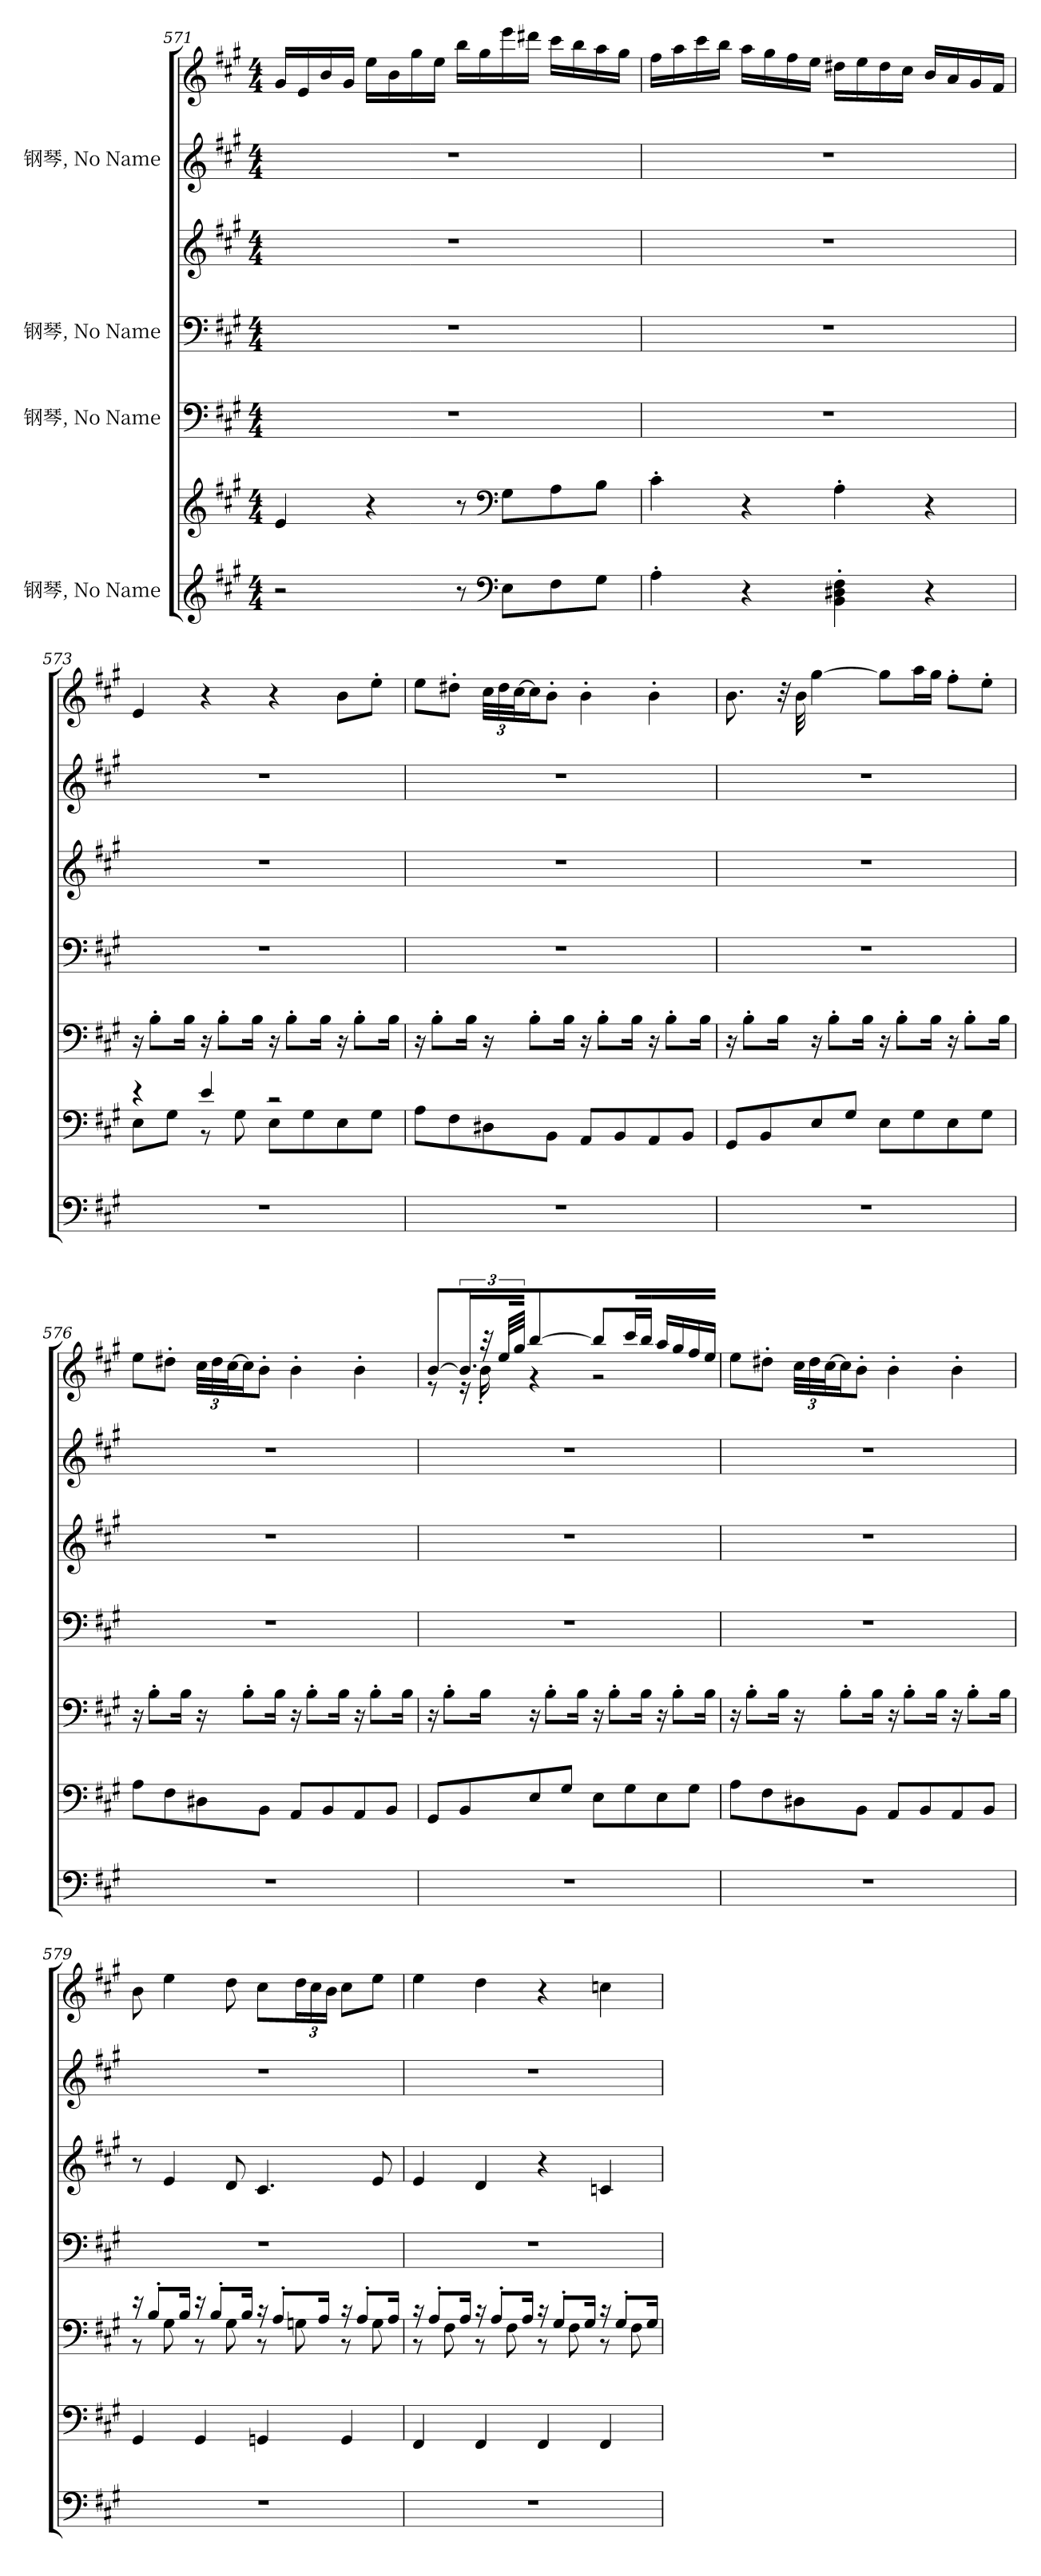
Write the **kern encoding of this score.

**kern	**kern	**kern	**kern	**kern	**kern	**kern
*part4	*part4	*part3	*part2	*part2	*part1	*part1
*staff7	*staff6	*staff5	*staff4	*staff3	*staff2	*staff1
*I"钢琴, No Name	*	*I"钢琴, No Name	*I"钢琴, No Name	*	*I"钢琴, No Name	*
*clefG2	*clefG2	*clefF4	*clefF4	*clefG2	*clefG2	*clefG2
*k[f#c#g#]	*k[f#c#g#]	*k[f#c#g#]	*k[f#c#g#]	*k[f#c#g#]	*k[f#c#g#]	*k[f#c#g#]
*M4/4	*M4/4	*M4/4	*M4/4	*M4/4	*M4/4	*M4/4
=571	=571	=571	=571	=571	=571	=571
2r	4e/	1r	1r	1r	1r	16g#/LL
.	.	.	.	.	.	16e/
.	.	.	.	.	.	16b/
.	.	.	.	.	.	16g#/JJ
.	4r	.	.	.	.	16ee\LL
.	.	.	.	.	.	16b\
.	.	.	.	.	.	16gg#\
.	.	.	.	.	.	16ee\JJ
8r	8r	.	.	.	.	16bb\LL
.	.	.	.	.	.	16gg#\
*clefF4	*clefF4	*	*	*	*	*
8E\L	8G#\L	.	.	.	.	16eee\
.	.	.	.	.	.	16ddd#X\JJ
8F#\	8A\	.	.	.	.	16ccc#\LL
.	.	.	.	.	.	16bb\
8G#\J	8B\J	.	.	.	.	16aa\
.	.	.	.	.	.	16gg#\JJ
!!LO:PB:g=z
=572	=572	=572	=572	=572	=572	=572
4A'\	4c#'\	1r	1r	1r	1r	16ff#\LL
.	.	.	.	.	.	16aa\
.	.	.	.	.	.	16ccc#\
.	.	.	.	.	.	16bb\JJ
4r	4r	.	.	.	.	16aa\LL
.	.	.	.	.	.	16gg#\
.	.	.	.	.	.	16ff#\
.	.	.	.	.	.	16ee\JJ
4BB\' 4D#X\' 4F#\'	4A'\	.	.	.	.	16dd#X\LL
.	.	.	.	.	.	16ee\
.	.	.	.	.	.	16dd#\
.	.	.	.	.	.	16cc#\JJ
4r	4r	.	.	.	.	16b/LL
.	.	.	.	.	.	16a/
.	.	.	.	.	.	16g#/
.	.	.	.	.	.	16f#/JJ
=573	=573	=573	=573	=573	=573	=573
*	*^	*	*	*	*	*
1r	4r	8E\L	16r	1r	1r	1r	4e/
.	.	.	8B'\L	.	.	.	.
.	.	8G#\J	.	.	.	.	.
.	.	.	16B\Jk	.	.	.	.
.	4e/	8r	16r	.	.	.	4r
.	.	.	8B'\L	.	.	.	.
.	.	8G#\	.	.	.	.	.
.	.	.	16B\Jk	.	.	.	.
.	2r	8E\L	16r	.	.	.	4r
.	.	.	8B'\L	.	.	.	.
.	.	8G#\	.	.	.	.	.
.	.	.	16B\Jk	.	.	.	.
.	.	8E\	16r	.	.	.	8b\L
.	.	.	8B'\L	.	.	.	.
.	.	8G#\J	.	.	.	.	8ee'\J
.	.	.	16B\Jk	.	.	.	.
*	*v	*v	*	*	*	*	*
!!LO:PB:g=z
=574	=574	=574	=574	=574	=574	=574
*	*	*	*	*	*	*MM132
1r	8A\L	16r	1r	1r	1r	8ee\L
.	.	8B'\L	.	.	.	.
.	8F#\	.	.	.	.	8dd#X'\J
.	.	16B\Jk	.	.	.	.
*	*	*	*	*	*	*Xbrackettup
.	8D#X\	16r	.	.	.	48cc#\LLL
.	.	.	.	.	.	48dd#\
.	.	.	.	.	.	[48cc#\J
.	.	8B'\L	.	.	.	16cc#\J]
.	8BB\J	.	.	.	.	8b'\J
.	.	16B\Jk	.	.	.	.
.	8AA/L	16r	.	.	.	4b'\
.	.	8B'\L	.	.	.	.
.	8BB/	.	.	.	.	.
.	.	16B\Jk	.	.	.	.
.	8AA/	16r	.	.	.	4b'\
.	.	8B'\L	.	.	.	.
.	8BB/J	.	.	.	.	.
.	.	16B\Jk	.	.	.	.
=575	=575	=575	=575	=575	=575	=575
*	*	*	*	*	*	*MM132
1r	8GG#/L	16r	1r	1r	1r	8.b\
.	.	8B'\L	.	.	.	.
.	8BB/	.	.	.	.	.
*	*	*	*	*	*	*MM130
.	.	16B\Jk	.	.	.	32r
.	.	.	.	.	.	32b\
*	*	*	*	*	*	*MM132
.	8E/	16r	.	.	.	[4gg#\
.	.	8B'\L	.	.	.	.
.	8G#/J	.	.	.	.	.
.	.	16B\Jk	.	.	.	.
.	8E\L	16r	.	.	.	8gg#\L]
.	.	8B'\L	.	.	.	.
.	8G#\	.	.	.	.	16aa\L
.	.	16B\Jk	.	.	.	16gg#\JJ
.	8E\	16r	.	.	.	8ff#'\L
.	.	8B'\L	.	.	.	.
.	8G#\J	.	.	.	.	8ee'\J
.	.	16B\Jk	.	.	.	.
!!LO:PB:g=z
=576	=576	=576	=576	=576	=576	=576
*	*	*	*	*	*	*MM132
1r	8A\L	16r	1r	1r	1r	8ee\L
.	.	8B'\L	.	.	.	.
.	8F#\	.	.	.	.	8dd#X'\J
.	.	16B\Jk	.	.	.	.
.	8D#X\	16r	.	.	.	48cc#\LLL
.	.	.	.	.	.	48dd#\
.	.	.	.	.	.	[48cc#\J
.	.	8B'\L	.	.	.	16cc#\J]
.	8BB\J	.	.	.	.	8b'\J
.	.	16B\Jk	.	.	.	.
.	8AA/L	16r	.	.	.	4b'\
.	.	8B'\L	.	.	.	.
.	8BB/	.	.	.	.	.
.	.	16B\Jk	.	.	.	.
.	8AA/	16r	.	.	.	4b'\
.	.	8B'\L	.	.	.	.
.	8BB/J	.	.	.	.	.
.	.	16B\Jk	.	.	.	.
=577	=577	=577	=577	=577	=577	=577
*	*	*	*	*	*	*MM132
*	*	*	*	*	*	*^
1r	8GG#/L	16r	1r	1r	1r	[8b/L	8r
.	.	8B'\L	.	.	.	.	.
*	*	*	*	*	*	*brackettup	*
.	8BB/	.	.	.	.	24.b/Jk]	16r
*	*	*	*	*	*	*MM130	*
.	.	16B\Jk	.	.	.	48r	16b'\
.	.	.	.	.	.	48ee/LLL	.
.	.	.	.	.	.	48gg#/JJJ	.
*	*	*	*	*	*	*MM132	*
.	8E/	16r	.	.	.	[4bb/	4r
.	.	8B'\L	.	.	.	.	.
.	8G#/J	.	.	.	.	.	.
.	.	16B\Jk	.	.	.	.	.
.	8E\L	16r	.	.	.	8bb/L]	2r
.	.	8B'\L	.	.	.	.	.
.	8G#\	.	.	.	.	16ccc#/L	.
.	.	16B\Jk	.	.	.	16bb/JJ	.
.	8E\	16r	.	.	.	16aa/LL	.
.	.	8B'\L	.	.	.	16gg#/	.
.	8G#\J	.	.	.	.	16ff#/	.
.	.	16B\Jk	.	.	.	16ee/JJ	.
*	*	*	*	*	*	*v	*v
!!LO:PB:g=z
=578	=578	=578	=578	=578	=578	=578
*	*	*	*	*	*	*MM132
1r	8A\L	16r	1r	1r	1r	8ee\L
.	.	8B'\L	.	.	.	.
.	8F#\	.	.	.	.	8dd#X'\J
.	.	16B\Jk	.	.	.	.
*	*	*	*	*	*	*Xbrackettup
.	8D#X\	16r	.	.	.	48cc#\LLL
.	.	.	.	.	.	48dd#\
.	.	.	.	.	.	[48cc#\J
.	.	8B'\L	.	.	.	16cc#\J]
.	8BB\J	.	.	.	.	8b'\J
.	.	16B\Jk	.	.	.	.
.	8AA/L	16r	.	.	.	4b'\
.	.	8B'\L	.	.	.	.
.	8BB/	.	.	.	.	.
.	.	16B\Jk	.	.	.	.
.	8AA/	16r	.	.	.	4b'\
.	.	8B'\L	.	.	.	.
.	8BB/J	.	.	.	.	.
.	.	16B\Jk	.	.	.	.
=579	=579	=579	=579	=579	=579	=579
*	*	*	*	*	*	*MM132
*	*	*^	*	*	*	*
1r	4GG#/	16r	8r	1r	8r	1r	8b\
.	.	8B'/L	.	.	.	.	.
*	*	*	*	*	*	*	*MM132
.	.	.	8G#\	.	4e/	.	4ee\
.	.	16B/Jk	.	.	.	.	.
.	4GG#/	16r	8r	.	.	.	.
.	.	8B'/L	.	.	.	.	.
.	.	.	8G#\	.	8d/	.	8dd\
.	.	16B/Jk	.	.	.	.	.
.	4GGn/	16r	8r	.	4.c#/	.	8cc#\L
.	.	8A'/L	.	.	.	.	.
.	.	.	8Gn\	.	.	.	24dd\L
.	.	.	.	.	.	.	24cc#\
.	.	16A/Jk	.	.	.	.	.
.	.	.	.	.	.	.	24b\JJ
.	4GG/	16r	8r	.	.	.	8cc#\L
.	.	8A'/L	.	.	.	.	.
.	.	.	8G\	.	8e/	.	8ee\J
.	.	16A/Jk	.	.	.	.	.
!!LO:PB:g=z
=580	=580	=580	=580	=580	=580	=580	=580
*	*	*	*	*	*	*	*MM132
1r	4FF#/	16r	8r	1r	4e/	1r	4ee\
.	.	8A'/L	.	.	.	.	.
.	.	.	8F#\	.	.	.	.
.	.	16A/Jk	.	.	.	.	.
.	4FF#/	16r	8r	.	4d/	.	4dd\
.	.	8A'/L	.	.	.	.	.
.	.	.	8F#\	.	.	.	.
.	.	16A/Jk	.	.	.	.	.
.	4FF#/	16r	8r	.	4r	.	4r
.	.	8G#'/L	.	.	.	.	.
.	.	.	8F#\	.	.	.	.
.	.	16G#/Jk	.	.	.	.	.
.	4FF#/	16r	8r	.	4cn/	.	4ccn\
.	.	8G#'/L	.	.	.	.	.
.	.	.	8F#\	.	.	.	.
.	.	16G#/Jk	.	.	.	.	.
*	*	*v	*v	*	*	*	*
=	=	=	=	=	=	=
*-	*-	*-	*-	*-	*-	*-
